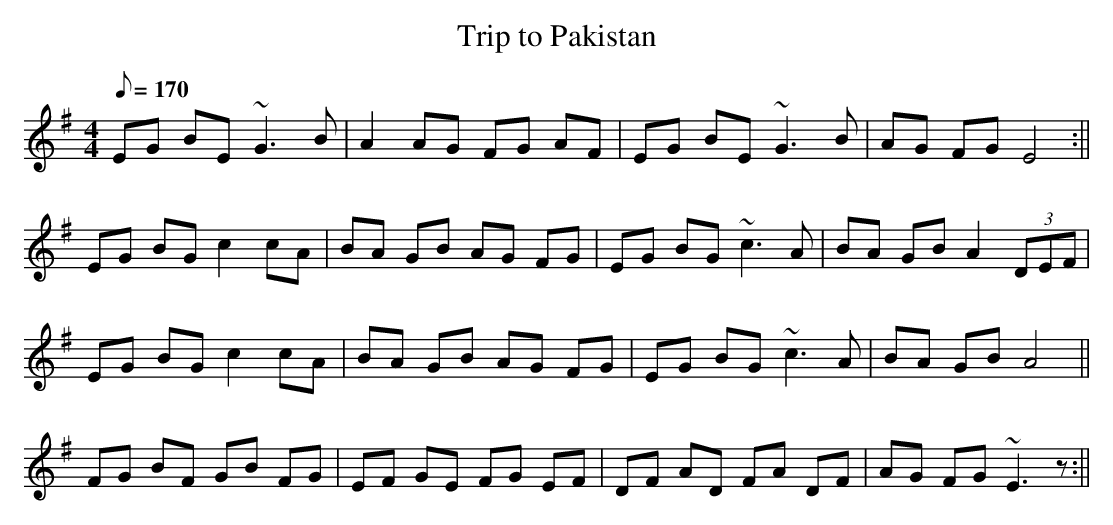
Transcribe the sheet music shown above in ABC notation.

X:1
T:Trip to Pakistan
M:4/4
L:1/8
Q:170
K:G
EG BE ~G3 B|A2 AG FG AF|EG BE ~G3 B|AG FG E4:||
EG BG c2 cA|BA GB AG FG|EG BG ~c3 A|BA GB A2 (3DEF|
EG BG c2 cA|BA GB AG FG|EG BG ~c3 A|BA GB A4||
FG BF GB FG|EF GE FG EF|DF AD FA DF|AG FG~E3z1:||
